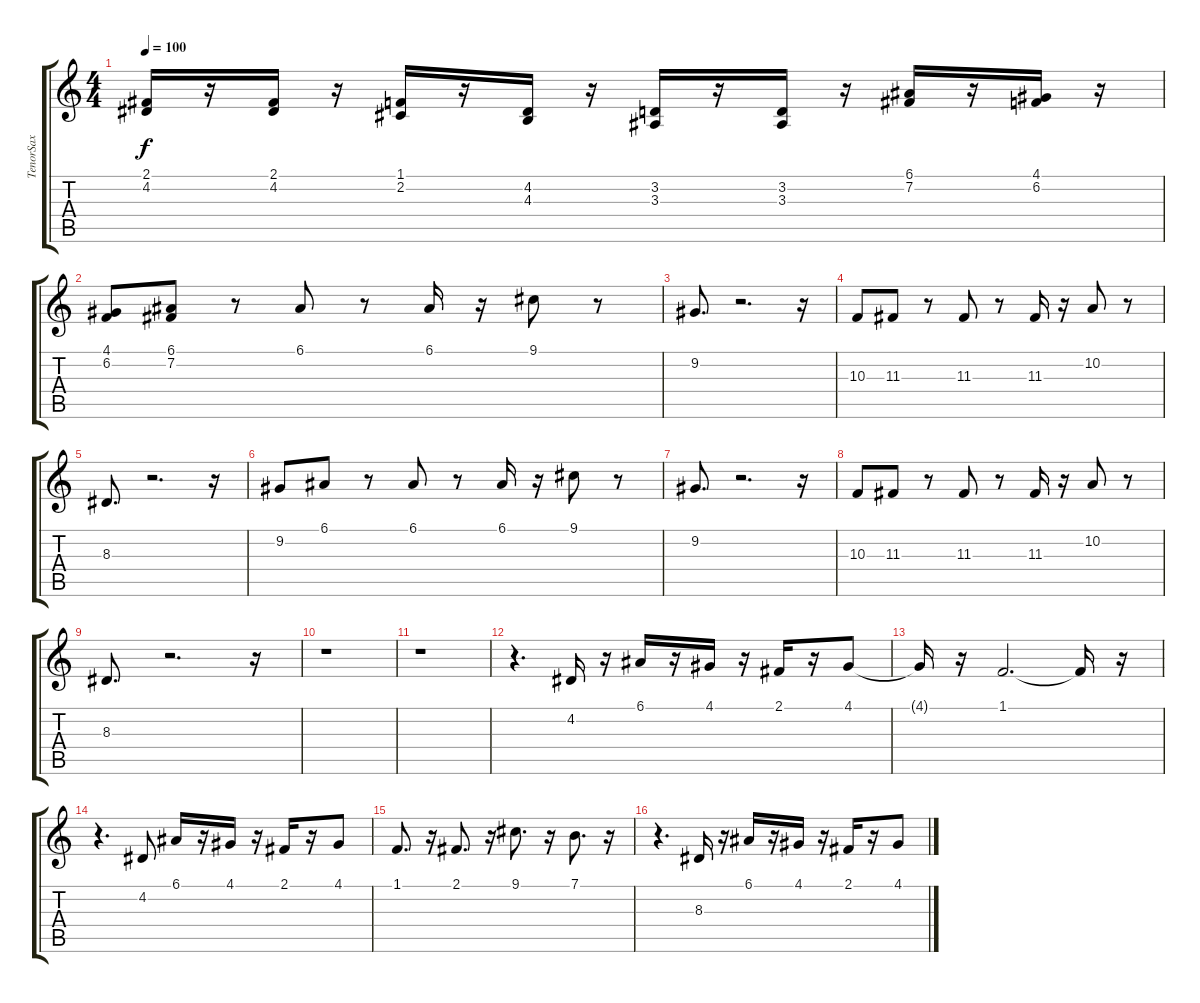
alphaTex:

\track ("TenorSax" "TenorSax") {instrument tenorsax}
\staff {score tabs}
\tuning (E4 B3 G3 D3 A2 E2) {hide}
\ts (4 4)
\tempo 100
\clef g2
\ks c
(2.1 4.2).16{dy f} r.16 (2.1 4.2).16 r.16 (1.1 2.2).16 r.16 (4.2 4.3).16 r.16 (3.2 3.3).16 r.16 (3.2 3.3).16 r.16 (6.1 7.2).16 r.16 (4.1 6.2).16 r.16 |
(4.1 6.2).8 (6.1 7.2).8 r.8 6.1.8 r.8 6.1.16 r.16 9.1.8 r.8 |
9.2.8{d} r.2{d} r.16 |
10.3.8 11.3.8 r.8 11.3.8 r.8 11.3.16 r.16 10.2.8 r.8 |
8.3.8{d} r.2{d} r.16 |
9.2.8 6.1.8 r.8 6.1.8 r.8 6.1.16 r.16 9.1.8 r.8 |
9.2.8{d} r.2{d} r.16 |
10.3.8 11.3.8 r.8 11.3.8 r.8 11.3.16 r.16 10.2.8 r.8 |
8.3.8{d} r.2{d} r.16 |
r.1 |
r.1 |
r.4{d} 4.2.16 r.16 6.1.16 r.16 4.1.16 r.16 2.1.16 r.16 4.1.8 |
4.1{t}.16 r.16 1.1.2{d} 1.1{t}.16 r.16 |
r.4{d} 4.2.8 6.1.16 r.16 4.1.16 r.16 2.1.16 r.16 4.1.8 |
1.1.8{d} r.16 2.1.8{d} r.16 9.1.8{d} r.16 7.1.8{d} r.16 |
r.4{d} 8.3.16 r.16 6.1.16 r.16 4.1.16 r.16 2.1.16 r.16 4.1.8
